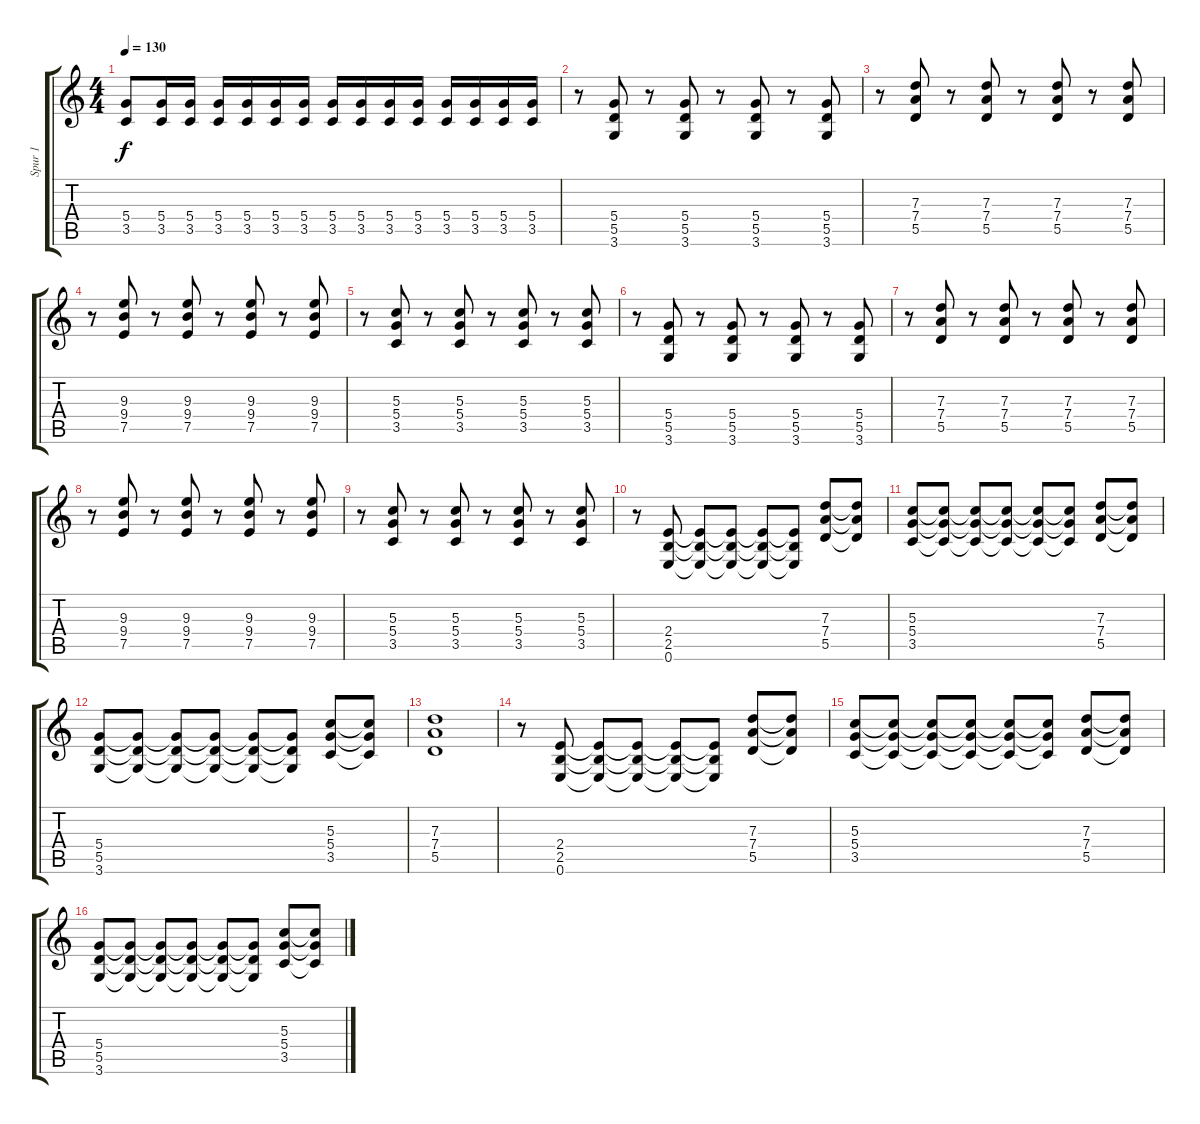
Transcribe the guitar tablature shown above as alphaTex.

\track ("Spur 1" "Spur 1") {instrument distortionguitar}
\staff {score tabs}
\tuning (E4 B3 G3 D3 A2 E2) {hide}
\ts (4 4)
\tempo 130
\clef g2
\ks c
(5.4 3.5).8{dy f} (5.4 3.5).16 (5.4 3.5).16 (5.4 3.5).16 (5.4 3.5).16 (5.4 3.5).16 (5.4 3.5).16 (5.4 3.5).16 (5.4 3.5).16 (5.4 3.5).16 (5.4 3.5).16 (5.4 3.5).16 (5.4 3.5).16 (5.4 3.5).16 (5.4 3.5).16 |
r.8 (5.4 5.5 3.6).8 r.8 (5.4 5.5 3.6).8 r.8 (5.4 5.5 3.6).8 r.8 (5.4 5.5 3.6).8 |
r.8 (7.3 7.4 5.5).8 r.8 (7.3 7.4 5.5).8 r.8 (7.3 7.4 5.5).8 r.8 (7.3 7.4 5.5).8 |
r.8 (9.3 9.4 7.5).8 r.8 (9.3 9.4 7.5).8 r.8 (9.3 9.4 7.5).8 r.8 (9.3 9.4 7.5).8 |
r.8 (5.3 5.4 3.5).8 r.8 (5.3 5.4 3.5).8 r.8 (5.3 5.4 3.5).8 r.8 (5.3 5.4 3.5).8 |
r.8 (5.4 5.5 3.6).8 r.8 (5.4 5.5 3.6).8 r.8 (5.4 5.5 3.6).8 r.8 (5.4 5.5 3.6).8 |
r.8 (7.3 7.4 5.5).8 r.8 (7.3 7.4 5.5).8 r.8 (7.3 7.4 5.5).8 r.8 (7.3 7.4 5.5).8 |
r.8 (9.3 9.4 7.5).8 r.8 (9.3 9.4 7.5).8 r.8 (9.3 9.4 7.5).8 r.8 (9.3 9.4 7.5).8 |
r.8 (5.3 5.4 3.5).8 r.8 (5.3 5.4 3.5).8 r.8 (5.3 5.4 3.5).8 r.8 (5.3 5.4 3.5).8 |
r.8 (2.4 2.5 0.6).8 (2.4{t} 2.5{t} 0.6{t}).8 (2.4{t} 2.5{t} 0.6{t}).8 (2.4{t} 2.5{t} 0.6{t}).8 (2.4{t} 2.5{t} 0.6{t}).8 (7.3 7.4 5.5).8 (7.3{t} 7.4{t} 5.5{t}).8 |
(5.3 5.4 3.5).8 (5.3{t} 5.4{t} 3.5{t}).8 (5.3{t} 5.4{t} 3.5{t}).8 (5.3{t} 5.4{t} 3.5{t}).8 (5.3{t} 5.4{t} 3.5{t}).8 (5.3{t} 5.4{t} 3.5{t}).8 (7.3 7.4 5.5).8 (7.3{t} 7.4{t} 5.5{t}).8 |
(5.4 5.5 3.6).8 (5.4{t} 5.5{t} 3.6{t}).8 (5.4{t} 5.5{t} 3.6{t}).8 (5.4{t} 5.5{t} 3.6{t}).8 (5.4{t} 5.5{t} 3.6{t}).8 (5.4{t} 5.5{t} 3.6{t}).8 (5.3 5.4 3.5).8 (5.3{t} 5.4{t} 3.5{t}).8 |
(7.3 7.4 5.5).1 |
r.8 (2.4 2.5 0.6).8 (2.4{t} 2.5{t} 0.6{t}).8 (2.4{t} 2.5{t} 0.6{t}).8 (2.4{t} 2.5{t} 0.6{t}).8 (2.4{t} 2.5{t} 0.6{t}).8 (7.3 7.4 5.5).8 (7.3{t} 7.4{t} 5.5{t}).8 |
(5.3 5.4 3.5).8 (5.3{t} 5.4{t} 3.5{t}).8 (5.3{t} 5.4{t} 3.5{t}).8 (5.3{t} 5.4{t} 3.5{t}).8 (5.3{t} 5.4{t} 3.5{t}).8 (5.3{t} 5.4{t} 3.5{t}).8 (7.3 7.4 5.5).8 (7.3{t} 7.4{t} 5.5{t}).8 |
(5.4 5.5 3.6).8 (5.4{t} 5.5{t} 3.6{t}).8 (5.4{t} 5.5{t} 3.6{t}).8 (5.4{t} 5.5{t} 3.6{t}).8 (5.4{t} 5.5{t} 3.6{t}).8 (5.4{t} 5.5{t} 3.6{t}).8 (5.3 5.4 3.5).8 (5.3{t} 5.4{t} 3.5{t}).8
